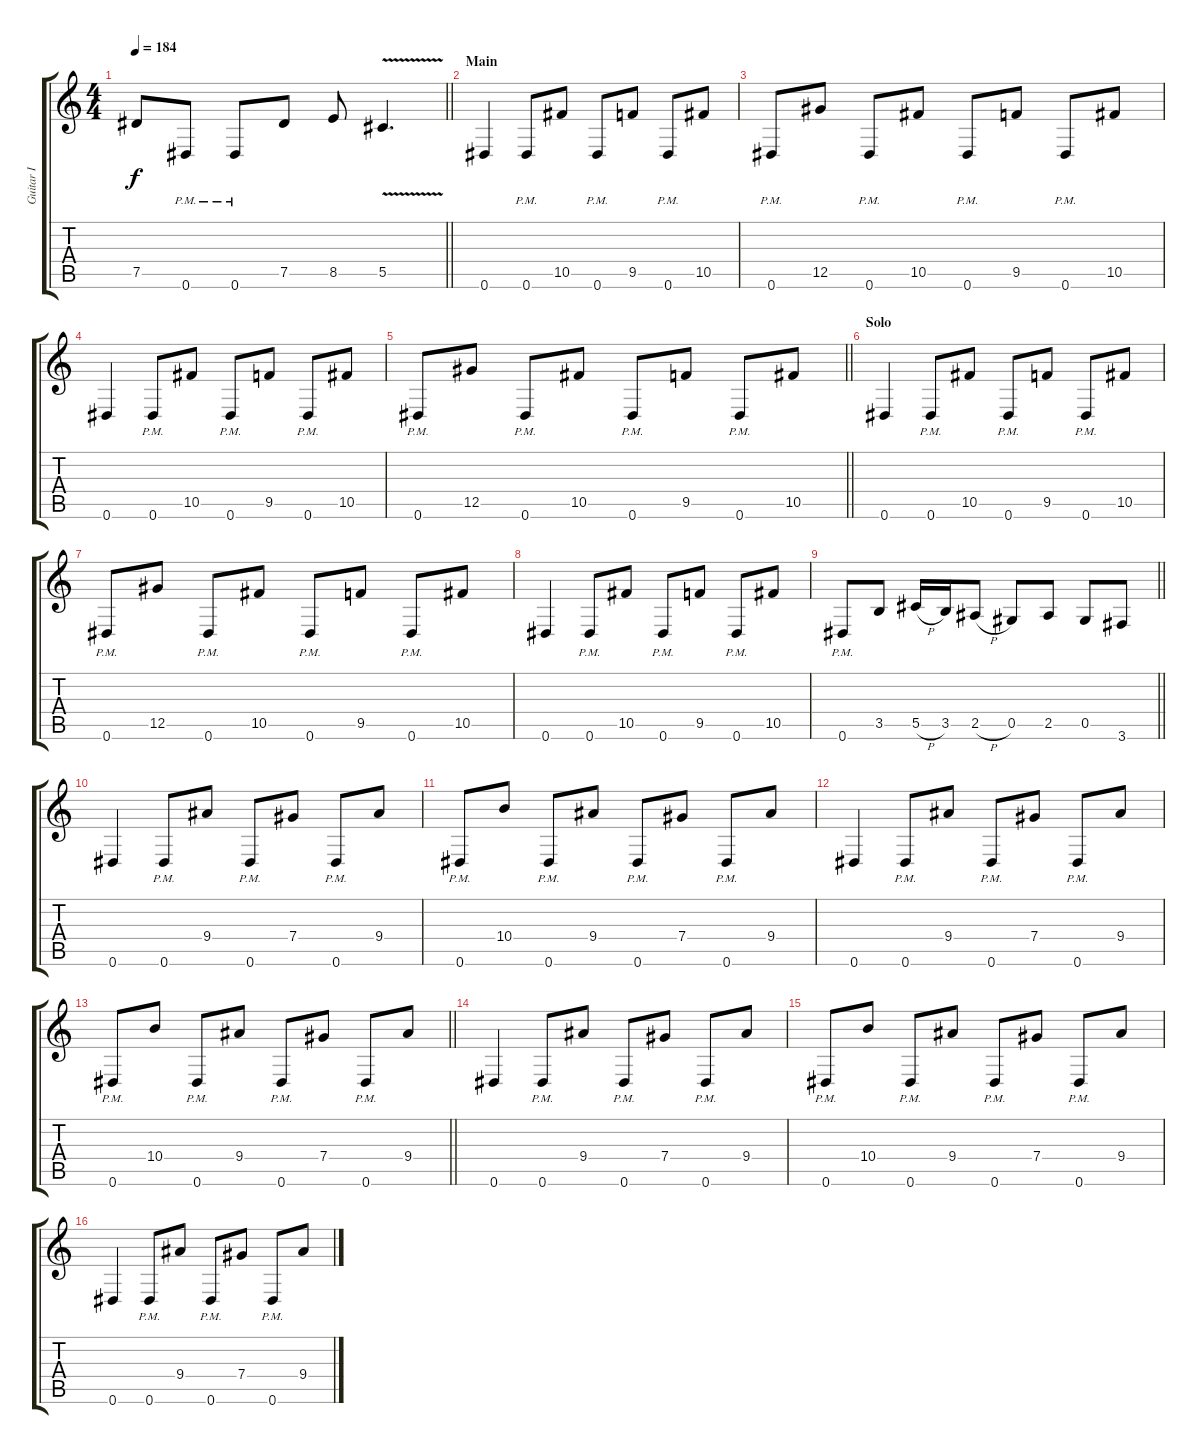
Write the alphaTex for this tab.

\track ("Guitar I" "Guitar I") {instrument distortionguitar}
\staff {score tabs}
\tuning (Eb4 Bb3 Gb3 Db3 Ab2 Eb2) {hide}
\ts (4 4)
\tempo 184
\clef g2
\barLineRight lightlight
\ks c
7.5{t}.8{dy f} 0.6{pm}.8 0.6{pm}.8 7.5.8 8.5.8 5.5{v}.4{d} |
\section ("" "Main")
0.6.4 0.6{pm}.8 10.5.8 0.6{pm}.8 9.5.8 0.6{pm}.8 10.5.8 |
0.6{pm}.8 12.5.8 0.6{pm}.8 10.5.8 0.6{pm}.8 9.5.8 0.6{pm}.8 10.5.8 |
0.6.4 0.6{pm}.8 10.5.8 0.6{pm}.8 9.5.8 0.6{pm}.8 10.5.8 |
\barLineRight lightlight
0.6{pm}.8 12.5.8 0.6{pm}.8 10.5.8 0.6{pm}.8 9.5.8 0.6{pm}.8 10.5.8 |
\section ("" "Solo")
0.6.4 0.6{pm}.8 10.5.8 0.6{pm}.8 9.5.8 0.6{pm}.8 10.5.8 |
0.6{pm}.8 12.5.8 0.6{pm}.8 10.5.8 0.6{pm}.8 9.5.8 0.6{pm}.8 10.5.8 |
0.6.4 0.6{pm}.8 10.5.8 0.6{pm}.8 9.5.8 0.6{pm}.8 10.5.8 |
\barLineRight lightlight
0.6{pm}.8 3.5.8 5.5{h}.16 3.5.16 2.5{h}.8 0.5.8 2.5.8 0.5.8 3.6.8 |
\section ("" "")
0.6.4 0.6{pm}.8 9.4.8 0.6{pm}.8 7.4.8 0.6{pm}.8 9.4.8 |
0.6{pm}.8 10.4.8 0.6{pm}.8 9.4.8 0.6{pm}.8 7.4.8 0.6{pm}.8 9.4.8 |
0.6.4 0.6{pm}.8 9.4.8 0.6{pm}.8 7.4.8 0.6{pm}.8 9.4.8 |
\barLineRight lightlight
0.6{pm}.8 10.4.8 0.6{pm}.8 9.4.8 0.6{pm}.8 7.4.8 0.6{pm}.8 9.4.8 |
\section ("" "")
0.6.4 0.6{pm}.8 9.4.8 0.6{pm}.8 7.4.8 0.6{pm}.8 9.4.8 |
0.6{pm}.8 10.4.8 0.6{pm}.8 9.4.8 0.6{pm}.8 7.4.8 0.6{pm}.8 9.4.8 |
0.6.4 0.6{pm}.8 9.4.8 0.6{pm}.8 7.4.8 0.6{pm}.8 9.4.8
